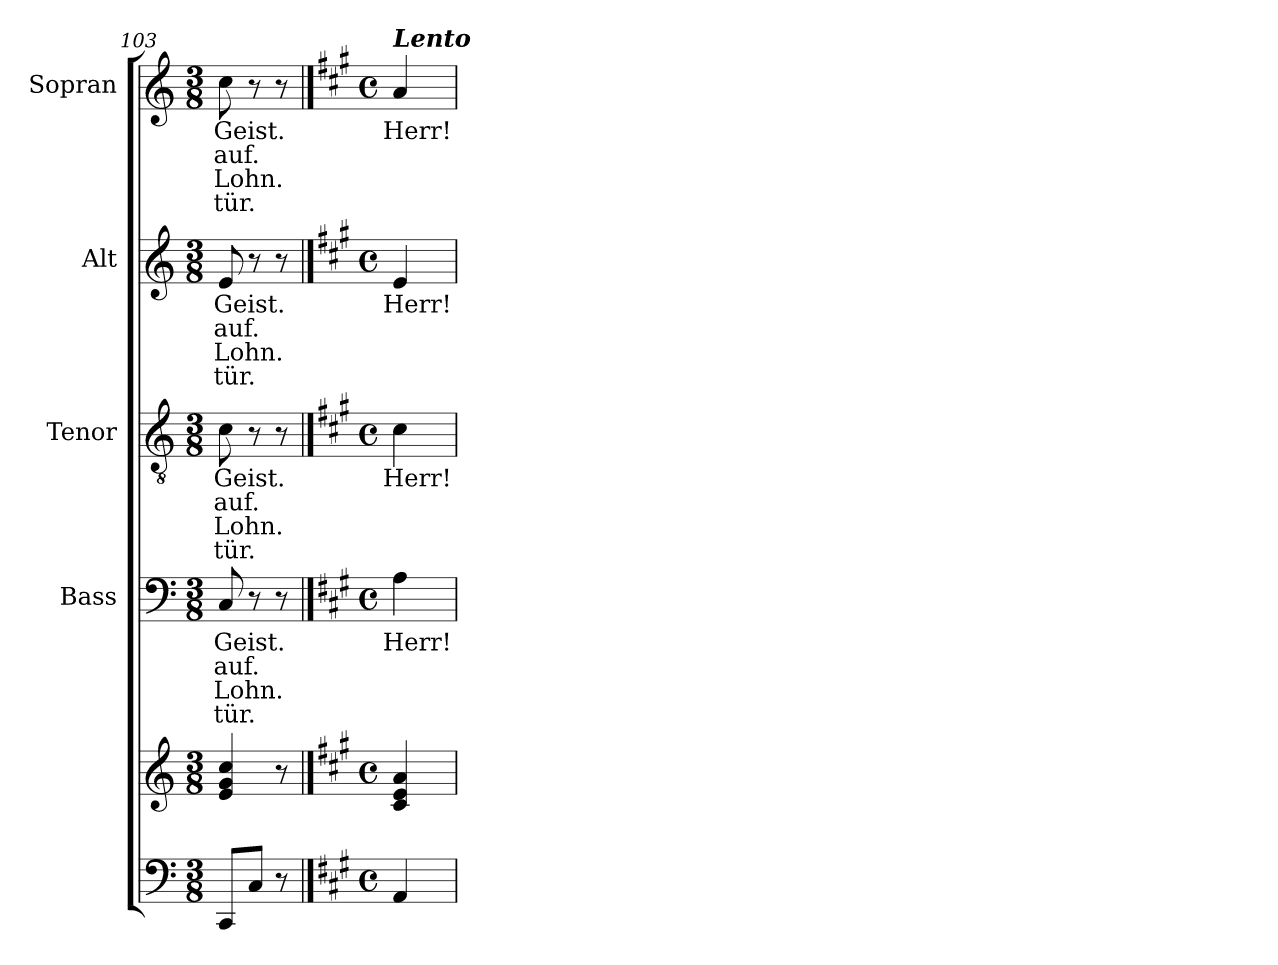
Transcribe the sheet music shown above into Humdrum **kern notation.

**kern	**kern	**kern	**text	**text	**text	**text	**kern	**text	**text	**text	**text	**kern	**text	**text	**text	**text	**kern	**text	**text	**text	**text
*part5	*part5	*part4	*part4	*part4	*part4	*part4	*part3	*part3	*part3	*part3	*part3	*part2	*part2	*part2	*part2	*part2	*part1	*part1	*part1	*part1	*part1
*staff6	*staff5	*staff4	*staff4	*staff4	*staff4	*staff4	*staff3	*staff3	*staff3	*staff3	*staff3	*staff2	*staff2	*staff2	*staff2	*staff2	*staff1	*staff1	*staff1	*staff1	*staff1
*	*	*I"Bass	*	*	*	*	*I"Tenor	*	*	*	*	*I"Alt	*	*	*	*	*I"Sopran	*	*	*	*
*	*	*I'B.	*	*	*	*	*I'T.	*	*	*	*	*I'A.	*	*	*	*	*I'S.	*	*	*	*
*clefF4	*clefG2	*clefF4	*	*	*	*	*clefGv2	*	*	*	*	*clefG2	*	*	*	*	*clefG2	*	*	*	*
*k[]	*k[]	*k[]	*	*	*	*	*k[]	*	*	*	*	*k[]	*	*	*	*	*k[]	*	*	*	*
*C:	*C:	*C:	*	*	*	*	*C:	*	*	*	*	*C:	*	*	*	*	*C:	*	*	*	*
*M3/8	*M3/8	*M3/8	*	*	*	*	*M3/8	*	*	*	*	*M3/8	*	*	*	*	*M3/8	*	*	*	*
=103	=103	=103	=103	=103	=103	=103	=103	=103	=103	=103	=103	=103	=103	=103	=103	=103	=103	=103	=103	=103	=103
!	!	!	!LO:LY:b	!LO:LY:b	!LO:LY:b	!LO:LY:b	!	!LO:LY:b	!LO:LY:b	!LO:LY:b	!LO:LY:b	!	!LO:LY:b	!LO:LY:b	!LO:LY:b	!LO:LY:b	!	!LO:LY:b	!LO:LY:b	!LO:LY:b	!LO:LY:b
8CC/L	4e/ 4g/ 4cc/	8C/	Geist.	auf.	Lohn.	-tür.	8c\	Geist.	auf.	Lohn.	-tür.	8e/	Geist.	auf.	Lohn.	-tür.	8cc\	Geist.	auf.	Lohn.	-tür.
8C/J	.	8r	.	.	.	.	8r	.	.	.	.	8r	.	.	.	.	8r	.	.	.	.
8r	8r	8r	.	.	.	.	8r	.	.	.	.	8r	.	.	.	.	8r	.	.	.	.
!!LO:PB:g=z
==104	==104	==104	==104	==104	==104	==104	==104	==104	==104	==104	==104	==104	==104	==104	==104	==104	==104	==104	==104	==104	==104
*k[f#c#g#]	*k[f#c#g#]	*k[f#c#g#]	*	*	*	*	*k[f#c#g#]	*	*	*	*	*k[f#c#g#]	*	*	*	*	*k[f#c#g#]	*	*	*	*
*A:	*A:	*A:	*	*	*	*	*A:	*	*	*	*	*A:	*	*	*	*	*A:	*	*	*	*
*M4/4	*M4/4	*M4/4	*	*	*	*	*M4/4	*	*	*	*	*M4/4	*	*	*	*	*M4/4	*	*	*	*
*met(c)	*met(c)	*met(c)	*	*	*	*	*met(c)	*	*	*	*	*met(c)	*	*	*	*	*met(c)	*	*	*	*
!	!	!	!	!	!	!	!	!	!	!	!	!	!	!	!	!	!LO:TX:a:Bi:t=Lento	!	!	!	!
!	!	!	!LO:LY:b	!	!	!	!	!LO:LY:b	!	!	!	!	!LO:LY:b	!	!	!	!	!LO:LY:b	!	!	!
4AA/	4c#/ 4e/ 4a/	4A\	Herr!	.	.	.	4c#\	Herr!	.	.	.	4e/	Herr!	.	.	.	4a/	Herr!	.	.	.
=	=	=	=	=	=	=	=	=	=	=	=	=	=	=	=	=	=	=	=	=	=
*-	*-	*-	*-	*-	*-	*-	*-	*-	*-	*-	*-	*-	*-	*-	*-	*-	*-	*-	*-	*-	*-
